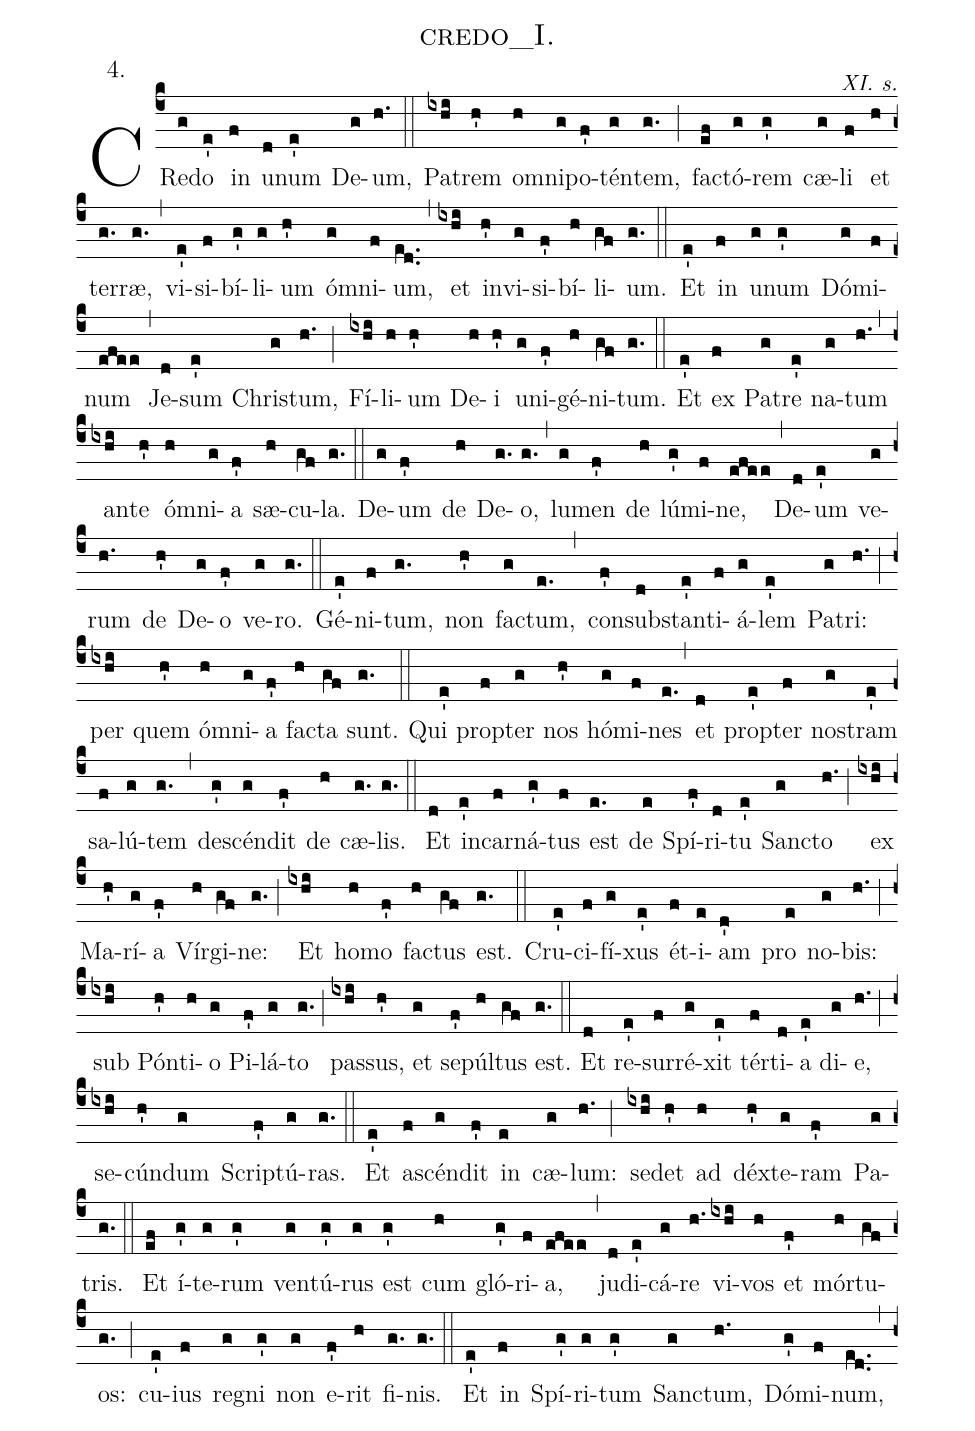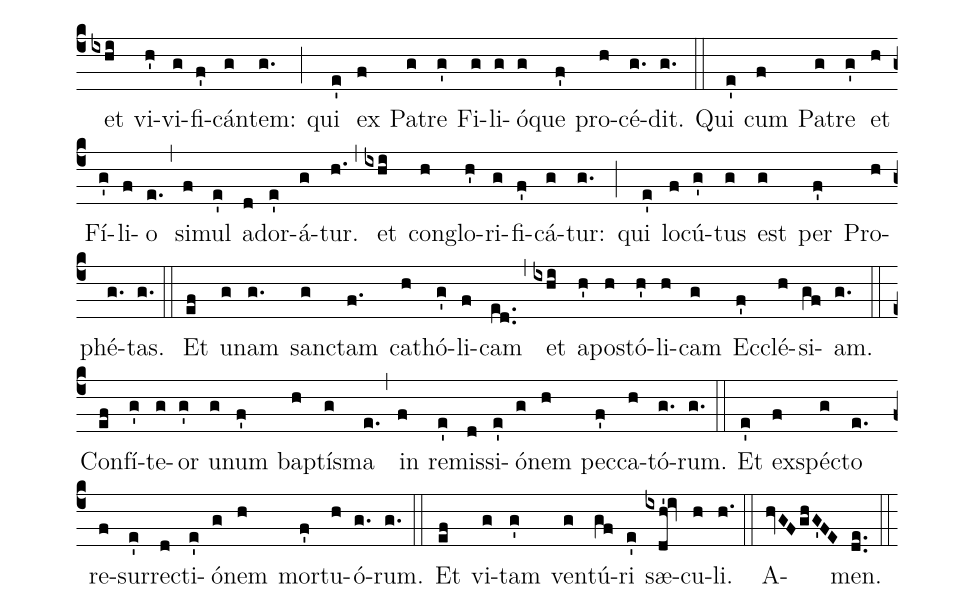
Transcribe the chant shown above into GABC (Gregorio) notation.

name: credo_I.;
annotation:4.;
commentary:XI. s.;
%%
(c4) CRe(g)do(e') in(f) u(d)num(e') De(g)um,(h.) (::) Pa(ixhi)trem(h') om(h)ni(g)po(f')tén(g)tem,(g.) (;) fac(ef)tó(g)rem(g') cæ(g)li(f) et(h) ter(g.)ræ,(g.) (,) vi(e')si(f)bí(g')li(g)um(h') óm(g)ni(f)um,(ed..) (,) et(ixhi) in(h')vi(g)si(f')bí(h)li(gf)um.(g.) (::)

Et(e') in(f) u(g)num(g') Dó(g)mi(f)num(efee) (,) Je(d)sum(e') Chri(g)stum,(h.) (;) Fí(ixhi)li(h)um(h') De(h)i(h') un(g)i(f')gé(h)ni(gf)tum.(g.) (::) Et(e') ex(f) Pa(g)tre(e') na(g)tum(h.) (,) an(ixhi)te(h') óm(h)ni(g)a(f') sæ(h)cu(gf)la.(g.) (::) De(g)um(f') de(h) De(g.)o,(g.) (,) lu(g)men(f') de(h) lú(g')mi(f)ne,(efee) (,) De(d)um(e') ve(g)rum(h.) de(h') De(g)o(f') ve(g)ro.(g.) (::) Gé(e')ni(f)tum,(g.) non(h') fac(g)tum,(e.) (,) con(f')sub(d)stan(e')ti(f)á(g)lem(e') Pa(g)tri:(h.) (;) per(ixhi) quem(h') ó(h)mni(g)a(f') fac(h)ta(gf) sunt.(g.) (::) Qui(e') pro(f)pter(g) nos(h') hó(g)mi(f)nes(e.) (,) et(d) prop(e')ter(f) nos(g)tram(e') sa(f)lú(g)tem(g.) (,) de(g')scén(g)dit(f') de(h) cæ(g.)lis.(g.) (::) Et(d) in(e')car(f)ná(g')tus(f) est(e.) de(e) Spí(f')ri(d)tu(e') Sanc(g)to(h.) (;) ex(ixhi) Ma(h')rí(g)a(f') Vír(h)gi(gf)ne:(g.) (;) Et(ixhi) ho(h)mo(f') fac(h)tus(gf) est.(g.) (::) Cru(e')ci(f)fí(g)xus(e') ét(f)i(e)am(d') pro(e) no(g)bis:(h.) (;) sub(ixhi) Pón(h')ti(h)o(g) Pi(f')lá(g)to(g.) (;) pas(ixhi)sus,(h') et(g) se(f')púl(h)tus(gf) est.(g.) (::) Et(d) re(e')sur(f)ré(g)xit(e') tér(f)ti(d)a(e') di(g)e,(h.) (;) se(ixhi)cún(h')dum(g) Scrip(f')tú(g)ras.(g.) (::) Et(e') a(f)scén(g)dit(f') in(e) cæ(g)lum:(h.) (;) se(ixhi)det(h') ad(h) déx(h')te(g)ram(f') Pa(g)tris.(g.) (::) Et(ef) í(g')te(g)rum(g') ven(g)tú(g')rus(g) est(g') cum(h) gló(g')ri(f)a,(efee) (,) ju(d)di(e')cá(g)re(h.) vi(ixhi)vos(h) et(f') mór(h)tu(gf)os:(g.) (;) cu(e')ius(f) re(g)gni(g') non(g) e(f')rit(h) fi(g.)nis.(g.) (::)

Et(e') in(f) Spí(g')ri(g)tum(g') Sanc(g)tum,(h.) Dó(g')mi(f)num,(ed..) (,) et(ixhi) vi(h')vi(g)fi(f')cán(g)tem:(g.) (;) qui(e') ex(f) Pa(g)tre(g') Fi(g)li(g)ó(g)que(f') pro(h)cé(g.)dit.(g.) (::) Qui(e') cum(f) Pa(g)tre(g') et(h) Fí(g')li(f)o(e.) (,) si(f)mul(e') a(d)dor(e')á(g)tur.(h.) (,) et(ixhi) con(h)glo(h')ri(g)fi(f')cá(g)tur:(g.) (;) qui(e') lo(f)cú(g')tus(g) est(g) per(f') Pro(h)phé(g.)tas.(g.) (::)

Et(ef) u(g)nam(g.) sanc(g)tam(f.) ca(h)thó(g')li(f)cam(ed..) (,) et(ixhi) a(h')pos(h)tó(h')li(h)cam(g) Ec(f')clé(h)si(gf)am.(g.) (::)

Con(ef)fí(g')te(g)or(g') u(g)num(f') bap(h)tís(g)ma(e.) (,) in(f) re(e')mis(d)si(e')ó(g)nem(h) pec(f')ca(h)tó(g.)rum.(g.) (::) Et(e') ex(f)spéc(g)to(e. ) re(f)sur(e')rec(d)ti(e')ó(g)nem(h) mor(f')tu(h)ó(g.)rum.(g.) (::) Et(ef) vi(g)tam(g') ven(g)tú(gf)ri(e') sæ(ixdh'!iv)cu(h)li.(h.) (::) A(hvGFghG'FE)men.(de..) (::)
